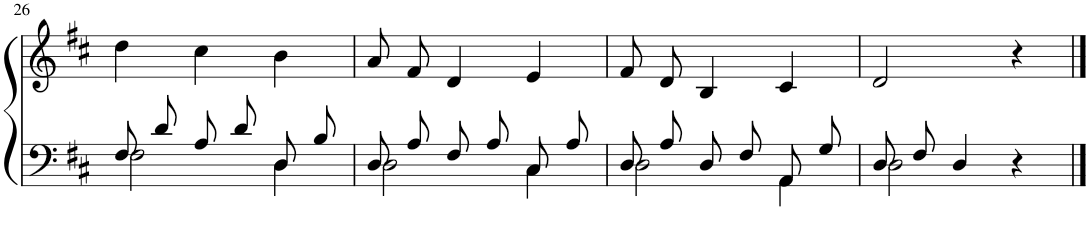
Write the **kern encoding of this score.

**kern	**kern
*part1	*part1
*staff2	*staff1
*I"P1	*
!!LO:PB:g=z
*clefF4	*clefG2
*k[f#c#]	*k[f#c#]
*D:	*D:
*M3/4	*M3/4
=26	=26
*^	*
8F#/L	2F#\	4dd\
8d/J	.	.
8A/L	.	4cc#\
8d/J	.	.
8D/L	4D\	4b\
8B/J	.	.
=27	=27	=27
8D/L	2D\	8a/L
8A/J	.	8f#/J
8F#/L	.	4d/
8A/J	.	.
8C#/L	4C#\	4e/
8A/J	.	.
=28	=28	=28
8D/L	2D\	8f#/L
8A/J	.	8d/J
8D/L	.	4B/
8F#/J	.	.
8AA/L	4AA\	4c#/
8G/J	.	.
=29	=29	=29
8D/L	2D\	2d/
8F#/J	.	.
4D/	.	.
4r	4ryy	4r
*v	*v	*
==	==
*-	*-
